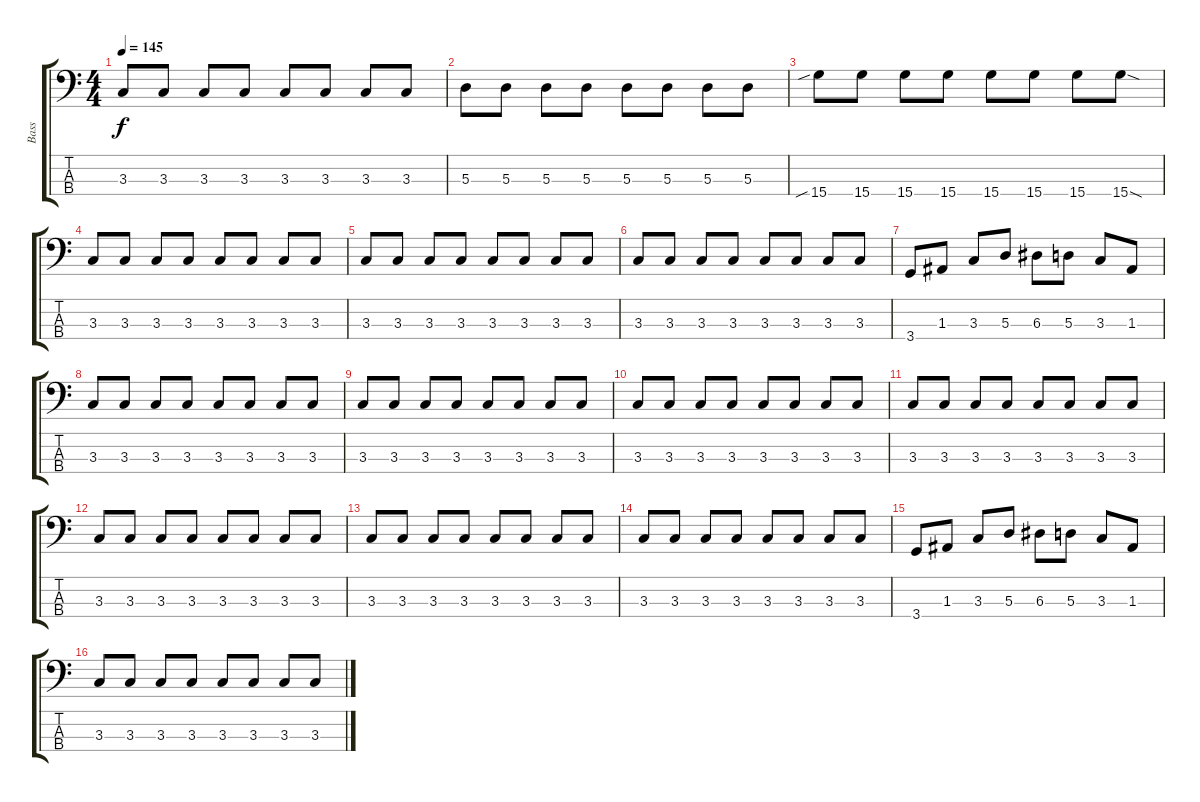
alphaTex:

\track ("Bass" "Bass") {instrument electricbassfinger}
\staff {score tabs}
\tuning (G2 D2 A1 E1) {hide}
\ts (4 4)
\tempo 145
\clef f4
\ks c
3.3.8{dy f} 3.3.8 3.3.8 3.3.8 3.3.8 3.3.8 3.3.8 3.3.8 |
5.3.8 5.3.8 5.3.8 5.3.8 5.3.8 5.3.8 5.3.8 5.3.8 |
15.4{sib}.8 15.4.8 15.4.8 15.4.8 15.4.8 15.4.8 15.4.8 15.4{sod}.8 |
3.3.8 3.3.8 3.3.8 3.3.8 3.3.8 3.3.8 3.3.8 3.3.8 |
3.3.8 3.3.8 3.3.8 3.3.8 3.3.8 3.3.8 3.3.8 3.3.8 |
3.3.8 3.3.8 3.3.8 3.3.8 3.3.8 3.3.8 3.3.8 3.3.8 |
3.4.8 1.3.8 3.3.8 5.3.8 6.3.8 5.3.8 3.3.8 1.3.8 |
3.3.8 3.3.8 3.3.8 3.3.8 3.3.8 3.3.8 3.3.8 3.3.8 |
3.3.8 3.3.8 3.3.8 3.3.8 3.3.8 3.3.8 3.3.8 3.3.8 |
3.3.8 3.3.8 3.3.8 3.3.8 3.3.8 3.3.8 3.3.8 3.3.8 |
3.3.8 3.3.8 3.3.8 3.3.8 3.3.8 3.3.8 3.3.8 3.3.8 |
3.3.8 3.3.8 3.3.8 3.3.8 3.3.8 3.3.8 3.3.8 3.3.8 |
3.3.8 3.3.8 3.3.8 3.3.8 3.3.8 3.3.8 3.3.8 3.3.8 |
3.3.8 3.3.8 3.3.8 3.3.8 3.3.8 3.3.8 3.3.8 3.3.8 |
3.4.8 1.3.8 3.3.8 5.3.8 6.3.8 5.3.8 3.3.8 1.3.8 |
3.3.8 3.3.8 3.3.8 3.3.8 3.3.8 3.3.8 3.3.8 3.3.8
